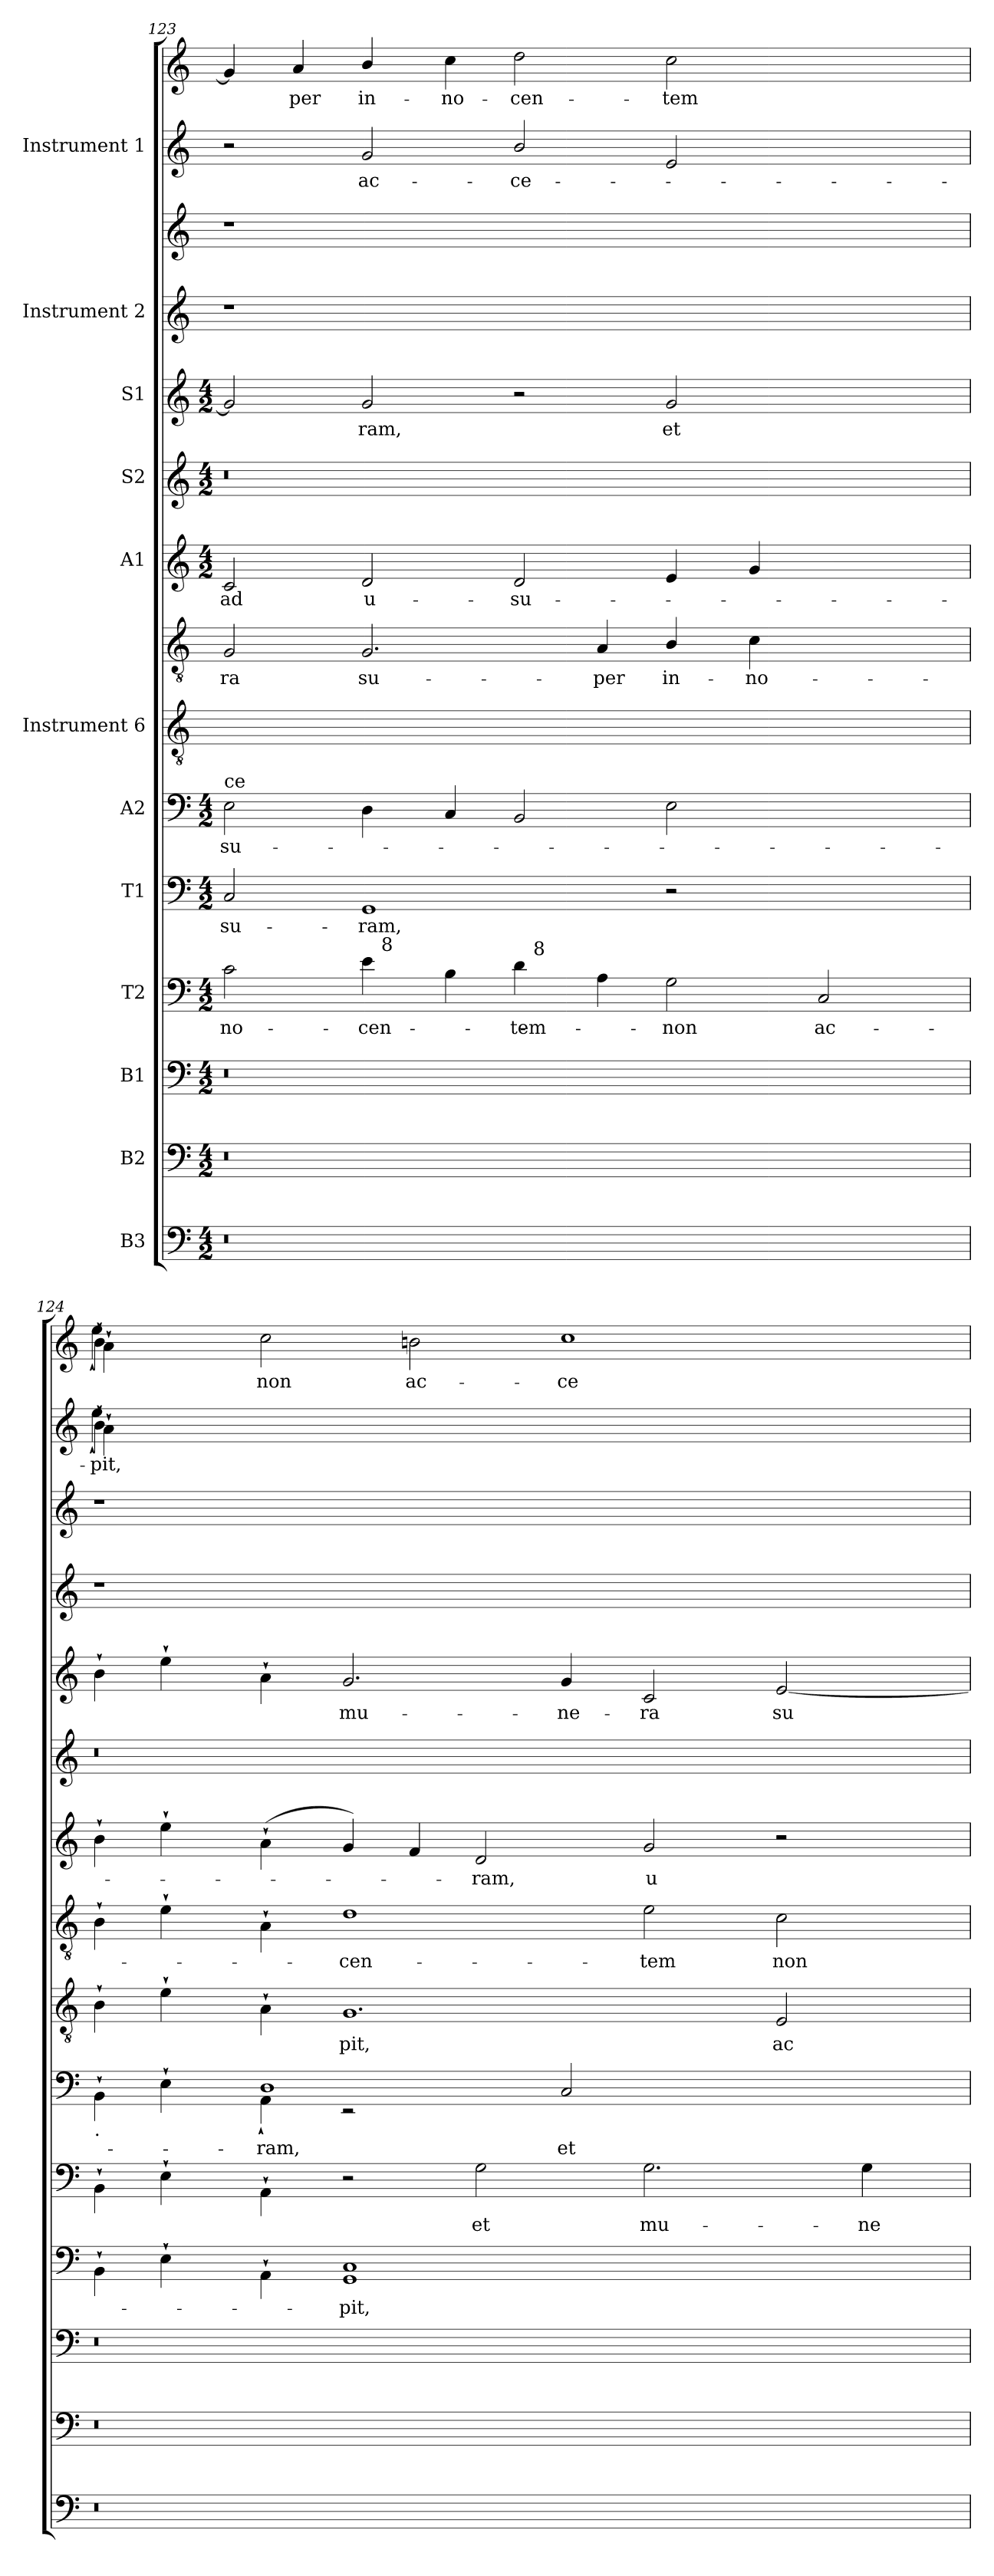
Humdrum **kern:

**kern	**kern	**kern	**kern	**text	**kern	**text	**kern	**text	**kern	**text	**kern	**text	**kern	**text	**kern	**kern	**text	**kern	**kern	**kern	**text	**kern	**text
*part12	*part11	*part10	*part9	*part9	*part8	*part8	*part7	*part7	*part6	*part6	*part6	*part6	*part5	*part5	*part4	*part3	*part3	*part2	*part2	*part1	*part1	*part1	*part1
*staff15	*staff14	*staff13	*staff12	*staff12	*staff11	*staff11	*staff10	*staff10	*staff9	*staff9	*staff8	*staff8	*staff7	*staff7	*staff6	*staff5	*staff5	*staff4	*staff3	*staff2	*staff2	*staff1	*staff1
*I"B3	*I"B2	*I"B1	*I"T2	*	*I"T1	*	*I"A2	*	*I"Instrument 6	*	*	*	*I"A1	*	*I"S2	*I"S1	*	*I"Instrument 2	*	*I"Instrument 1	*	*	*
*clefF4	*clefF4	*clefF4	*clefF4	*	*clefF4	*	*clefF4	*	*clefGv2	*	*clefGv2	*	*clefG2	*	*clefG2	*clefG2	*	*clefG2	*clefG2	*clefG2	*	*clefG2	*
*	*	*	*	*	*k[]	*	*	*	*	*	*	*	*k[]	*	*	*	*	*	*	*k[]	*	*k[]	*
*	*	*	*	*	*C:	*	*	*	*	*	*	*	*C:	*	*	*	*	*	*	*C:	*	*C:	*
*M4/2	*M4/2	*M4/2	*M4/2	*	*M4/2	*	*M4/2	*	*	*	*	*	*M4/2	*	*M4/2	*M4/2	*	*	*	*	*	*	*
=123	=123	=123	=123	=123	=123	=123	=123	=123	=123	=123	=123	=123	=123	=123	=123	=123	=123	=123	=123	=123	=123	=123	=123
!	!	!	!	!	!	!	!LO:TX:a:t=ce	!	!	!	!	!	!	!	!	!	!	!	!	!	!	!	!
!	!	!	!	!LO:LY:b:rj	!	!LO:LY:b:rj	!	!LO:LY:b:rj	!	!	!	!LO:LY:b:cj	!	!LO:LY:b:cj	!	!	!	!	!	!	!	!	!
*	*	*	*^	*	*	*	*	*	*	*	*	*	*	*	*	*	*	*	*	*	*	*	*
*	*	*	*	*^	*	*	*	*	*	*	*	*	*	*	*	*	*	*	*	*	*	*	*	*
*	*	*	*	*	*^	*	*	*	*	*	*	*	*	*	*	*	*	*	*	*	*	*	*	*	*
0r	0r	0r	2c\	2.ryy	2ryy	1ryy	-no-	2C/	-su-	2E\	-su-	0ryy	.	2G/	-ra	2c/	ad	0r	2g/]	.	1r	1r	2r	.	4g/]	.
!	!	!	!	!	!	!	!	!	!	!	!	!	!	!	!	!	!	!	!	!	!	!	!	!	!	!LO:LY:b:cj
.	.	.	.	.	.	.	.	.	.	.	.	.	.	.	.	.	.	.	.	.	.	.	.	.	4a/	per
!	!	!	!	!	!	!	!LO:LY:b:cj	!	!LO:LY:b:cj	!	!	!	!	!	!LO:LY:b:rj	!	!LO:LY:b:rj	!	!	!LO:LY:b:cj	!	!	!	!LO:LY:b:rj	!	!LO:LY:b:rj
.	.	.	4e\	.	32ryy	.	-cen-	1GG	-ram,	4D\	.	.	.	2.G/	su-	2d/	u-	.	2g/	-ram,	.	.	2g/	ac-	4b/	in-
!	!	!	!	!	!LO:TX:a:t=8	!	!	!	!	!	!	!	!	!	!	!	!	!	!	!	!	!	!	!	!	!
.	.	.	.	.	1ryy	.	.	.	.	.	.	.	.	.	.	.	.	.	.	.	.	.	.	.	.	.
!	!	!	!	!	!	!	!	!	!	!	!	!	!	!	!	!	!	!	!	!	!	!	!	!	!	!LO:LY:b:rj
.	.	.	2ryy	4B\	.	.	.	.	.	4C/	.	.	.	.	.	.	.	.	.	.	.	.	.	.	4cc\	-no-
!	!	!	!	!	!	!	!LO:LY:b:cj	!	!	!	!	!	!	!	!	!	!LO:LY:b:rj	!	!	!	!	!	!	!LO:LY:b:rj	!	!LO:LY:b:cj
.	.	.	.	4d\	.	32ryy	-tem	.	.	2BB/	.	.	.	.	.	2d/	-su-	.	2r	.	1.ryy	1.ryy	2b/	-ce-	2dd\	-cen-
!	!	!	!	!	!	!LO:TX:a:t=8	!	!	!	!	!	!	!	!	!	!	!	!	!	!	!	!	!	!	!	!
.	.	.	.	.	.	1ryy	.	.	.	.	.	.	.	.	.	.	.	.	.	.	.	.	.	.	.	.
!	!	!	!	!	!	!	!	!	!	!	!	!	!	!	!LO:LY:b:cj	!	!	!	!	!	!	!	!	!	!	!
.	.	.	4A\	1ryy	.	.	.	.	.	.	.	.	.	4A/	-per	.	.	.	.	.	.	.	.	.	.	.
!	!	!	!	!	!	!	!LO:LY:b:cj	!	!	!	!	!	!	!	!LO:LY:b:rj	!	!	!	!	!LO:LY:b:cj	!	!	!	!	!	!LO:LY:b:cj
.	.	.	2G\	.	.	.	non	2r	.	2E\	.	.	.	4B/	in-	4e/	.	.	2g/	et	.	.	2e/	.	2cc\	-tem
.	.	.	.	.	2ryy	.	.	.	.	.	.	.	.	.	.	.	.	.	.	.	.	.	.	.	.	.
!	!	!	!	!	!	!	!	!	!	!	!	!	!	!	!LO:LY:b:rj	!	!	!	!	!	!	!	!	!	!	!
.	.	.	.	.	.	.	.	.	.	.	.	.	.	4c\	-no-	4g/	.	.	.	.	.	.	.	.	.	.
!	!	!	!	!	!	!	!LO:LY:b:rj	!	!	!	!	!	!	!	!	!	!	!	!	!	!	!	!	!	!	!
2ryy	2ryy	2ryy	2C/	.	.	.	ac-	2ryy	.	2ryy	.	2ryy	.	2ryy	.	2ryy	.	2ryy	2ryy	.	.	.	2ryy	.	2ryy	.
.	.	.	.	.	4...ryy	4...ryy	.	.	.	.	.	.	.	.	.	.	.	.	.	.	.	.	.	.	.	.
.	.	.	.	4ryy	.	.	.	.	.	.	.	.	.	.	.	.	.	.	.	.	.	.	.	.	.	.
!!LO:LB:g=z
=124	=124	=124	=124	=124	=124	=124	=124	=124	=124	=124	=124	=124	=124	=124	=124	=124	=124	=124	=124	=124	=124	=124	=124	=124	=124	=124
*	*	*	*	*	*	*	*	*	*	*^	*	*	*	*	*	*	*	*	*	*	*	*	*^	*	*	*
*	*	*	*	*	*	*	*	*	*	*	*	*	*	*	*	*	*	*	*	*	*	*	*	*	*^	*	*	*
!	!	!	!	!	!	!	!	!	!	!LO:TX:b:t=.	!	!	!	!	!	!	!	!	!	!	!	!	!	!	!	!	!	!	!
!	!	!	!	!	!	!	!	!LO:TX:b:t=.	!	!	!	!	!	!	!	!	!	!	!	!	!	!	!	!	!	!	!	!	!
!	!	!	!LO:TX:b:t=.	!	!	!	!	!	!	!	!	!	!	!	!	!	!	!	!	!	!	!	!	!	!	!	!	!	!
!	!	!	!	!	!	!	!	!	!	!	!	!	!	!	!	!	!	!	!	!	!	!	!	!	!	!	!LO:LY:b	!	!
*	*	*	*	*	*	*	*	*^	*	*	*	*	*^	*	*^	*	*	*	*	*	*	*	*	*	*	*	*	*^	*
*	*	*	*v	*v	*v	*v	*	*	*	*	*	*	*	*	*	*	*	*	*	*	*	*	*	*	*	*	*	*	*	*	*	*^	*
0r	0r	0r	4BB`<\	.	4BB`<\	4ryy	.	2ryy	4BB`<\	.	4B`<\	4ryy	.	4B`<\	2ryy	.	4b`<\	.	0r	4b`<\	.	1r	1r	4b`<\	4ee`<\	4a`<\	-pit,	4b`<\	4ee`<\	4a`<\	.
.	.	.	4E`<\	.	4E`<\	8ryy	.	.	4E`<\	.	4e`<\	8ryy	.	4e`<\	.	.	4ee`<\	.	.	4ee`<\	.	.	.	0ryy	0ryy	0ryy	.	4ryy	4ryy	4ryy	.
.	.	.	.	.	.	32.ryy	.	.	.	.	.	32.ryy	.	.	.	.	.	.	.	.	.	.	.	.	.	.	.	.	.	.	.
.	.	.	.	.	.	1ryy	.	.	.	.	.	1ryy	.	.	.	.	.	.	.	.	.	.	.	.	.	.	.	.	.	.	.
!	!	!	!	!	!	!	!	!	!	!LO:LY:b:cj	!	!	!	!	!	!	!	!	!	!	!	!	!	!	!	!	!	!	!	!	!LO:LY:b:cj
.	.	.	4AA`<\	.	4AA`<\	.	.	1D	4AA`<\	-ram,	4A`<\	.	.	4A`<\	32.ryy	.	(<4a`<\	.	.	4a`<\	.	.	.	.	.	.	.	2cc\	1ryy	1ryy	non
.	.	.	.	.	.	.	.	.	.	.	.	.	.	.	1ryy	.	.	.	.	.	.	.	.	.	.	.	.	.	.	.	.
!	!	!	!	!LO:LY:b:cj	!	!	!	!	!	!	!	!	!LO:LY:b:cj	!	!	!LO:LY:b:cj	!	!	!	!	!LO:LY:b:cj	!	!	!	!	!	!	!	!	!	!
.	.	.	1GG 1C	-pit,	2r	.	.	.	2r	.	1.G	.	-pit,	1d	.	-cen-	4g/)	.	.	2.g/	mu-	.	.	.	.	.	.	.	.	.	.
!	!	!	!	!	!	!	!	!	!	!	!	!	!	!	!	!	!	!	!	!	!	!	!	!	!	!	!	!	!	!	!LO:LY:b:rj
.	.	.	.	.	.	.	.	.	.	.	.	.	.	.	.	.	4f/	.	.	.	.	1..ryy	1..ryy	.	.	.	.	2bn\	.	.	ac-
!	!	!	!	!	!	!	!LO:LY:b:cj	!	!	!	!	!	!	!	!	!	!	!LO:LY:b:cj	!	!	!	!	!	!	!	!	!	!	!	!	!
.	.	.	.	.	2G\	.	et	.	2.ryy	.	.	.	.	.	.	.	2d/	-ram,	.	.	.	.	.	.	.	.	.	.	.	.	.
.	.	.	.	.	.	1ryy	.	.	.	.	.	1ryy	.	.	.	.	.	.	.	.	.	.	.	.	.	.	.	.	.	.	.
!	!	!	!	!	!	!	!	!	!	!LO:LY:b:cj	!	!	!	!	!	!	!	!	!	!	!LO:LY:b:rj	!	!	!	!	!	!	!	!	!	!LO:LY:b:rj
.	.	.	.	.	.	.	.	2C/	.	et	.	.	.	.	.	.	.	.	.	4g/	-ne-	.	.	.	.	.	.	1cc	1ryy	1ryy	-ce-
.	.	.	.	.	.	.	.	.	.	.	.	.	.	.	1ryy	.	.	.	.	.	.	.	.	.	.	.	.	.	.	.	.
!	!	!	!	!	!	!	!LO:LY:b:cj	!	!	!	!	!	!	!	!	!LO:LY:b:cj	!	!LO:LY:b:rj	!	!	!LO:LY:b:cj	!	!	!	!	!	!	!	!	!	!
.	.	.	1ryy	.	2.G\	.	mu-	.	.	.	.	.	.	2e\	.	-tem	2g/	u-	.	2c/	-ra	.	.	.	.	.	.	.	.	.	.
2.ryy	2.ryy	2.ryy	.	.	.	.	.	2.ryy	2.ryy	.	.	.	.	.	.	.	.	.	2.ryy	.	.	.	.	.	.	.	.	.	.	.	.
!	!	!	!	!	!	!	!	!	!	!	!	!	!LO:LY:b:rj	!	!	!LO:LY:b:cj	!	!	!	!	!LO:LY:b:rj	!	!	!	!	!	!	!	!	!	!
.	.	.	.	.	.	.	.	.	.	.	2E/	.	ac-	2c\	.	non	2r	.	.	[<2e/	su-	.	.	2ryy	2ryy	2ryy	.	.	.	.	.
.	.	.	.	.	.	4ryy	.	.	.	.	.	4ryy	.	.	.	.	.	.	.	.	.	.	.	.	.	.	.	.	.	.	.
!	!	!	!	!	!	!	!LO:LY:b:rj	!	!	!	!	!	!	!	!	!	!	!	!	!	!	!	!	!	!	!	!	!	!	!	!
.	.	.	.	.	4G\	.	-ne-	.	.	.	.	.	.	.	.	.	.	.	.	.	.	.	.	.	.	.	.	4ryy	4ryy	4ryy	.
.	.	.	.	.	.	.	.	.	.	.	.	.	.	.	8ryy	.	.	.	.	.	.	.	.	.	.	.	.	.	.	.	.
.	.	.	.	.	.	16ryy	.	.	.	.	.	16ryy	.	.	16ryy	.	.	.	.	.	.	.	.	.	.	.	.	.	.	.	.
.	.	.	.	.	.	64ryy	.	.	.	.	.	64ryy	.	.	64ryy	.	.	.	.	.	.	.	.	.	.	.	.	.	.	.	.
*	*	*	*	*	*v	*v	*	*	*	*	*v	*v	*	*v	*v	*	*	*	*	*	*	*	*	*v	*v	*v	*	*v	*v	*v	*
*	*	*	*	*	*	*	*v	*v	*	*	*	*	*	*	*	*	*	*	*	*	*	*	*	*
=	=	=	=	=	=	=	=	=	=	=	=	=	=	=	=	=	=	=	=	=	=	=	=
*-	*-	*-	*-	*-	*-	*-	*-	*-	*-	*-	*-	*-	*-	*-	*-	*-	*-	*-	*-	*-	*-	*-	*-
